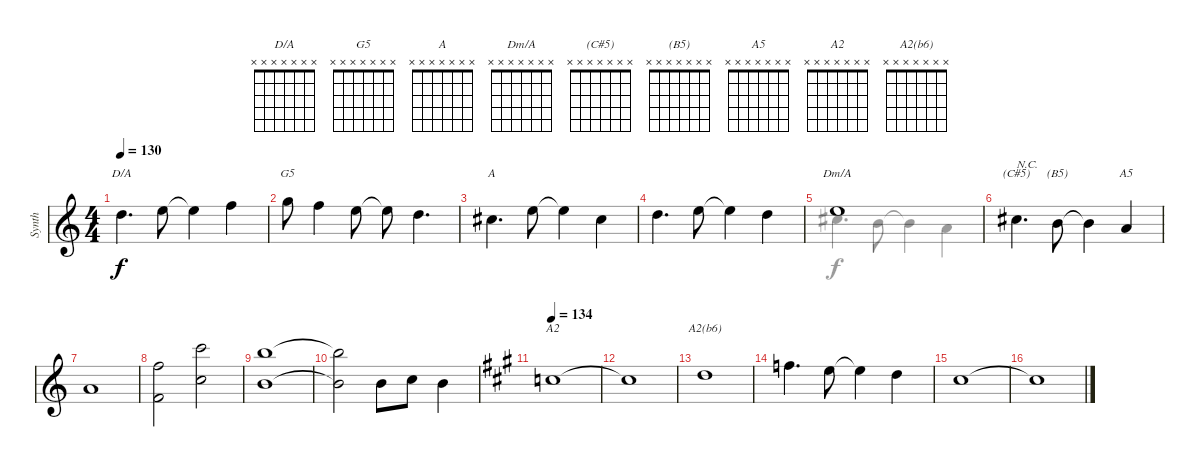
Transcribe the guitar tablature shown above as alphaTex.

\track ("Synth" "Synth") {instrument pad4choir}
\staff {score}
\tuning (E5 B4 G4 D4 A3 E3 B2) {hide}
\chord ("D/A" x x x x x x x)
\chord ("G5" x x x x x x x)
\chord ("A" x x x x x x x)
\chord ("Dm/A" x x x x x x x)
\chord ("(C#5)" x x x x x x x)
\chord ("(B5)" x x x x x x x)
\chord ("A5" x x x x x x x)
\chord ("A2" x x x x x x x)
\chord ("A2(b6)" x x x x x x x)
\voice
\ts (4 4)
\tempo 130
\clef g2
\ks c
3.2.4{d ch "D/A" dy f} 0.1.8 0.1{t}.4 1.1.4 |
3.1.8{ch "G5"} 1.1.4 0.1.8 0.1{t}.8 3.2.4{d} |
2.2.4{d ch "A"} 0.1.8 0.1{t}.4 2.2.4 |
3.2.4{d} 0.1.8 0.1{t}.4 3.2.4 |
0.1.1{ch "Dm/A"} |
2.2.4{d ch "(C#5)" txt "N.C."} 0.2.8{ch "(B5)"} 0.2{t}.4 2.3.4{ch "A5"} |
2.3.1 |
(1.1 3.4).2 (8.1 1.2).2 |
(7.1 0.2).1 |
(7.1{t} 0.2{t}).2 0.2.8 1.2.8 0.2.4 |
\tempo 134
\ks a
1.2.1{ch "A2"} |
1.2{t}.1 |
3.2.1{ch "A2(b6)"} |
1.1.4{d} 0.1.8 0.1{t}.4 3.2.4 |
2.2.1 |
2.2{t}.1
\voice
\clef g2
\ottava regular
\simile none
\ks c
|
|
|
|
2.2.4{d} 0.2.8 0.2{t}.4 2.3.4 |
|
|
|
|
|
\ks a
|
|
|
|
|
